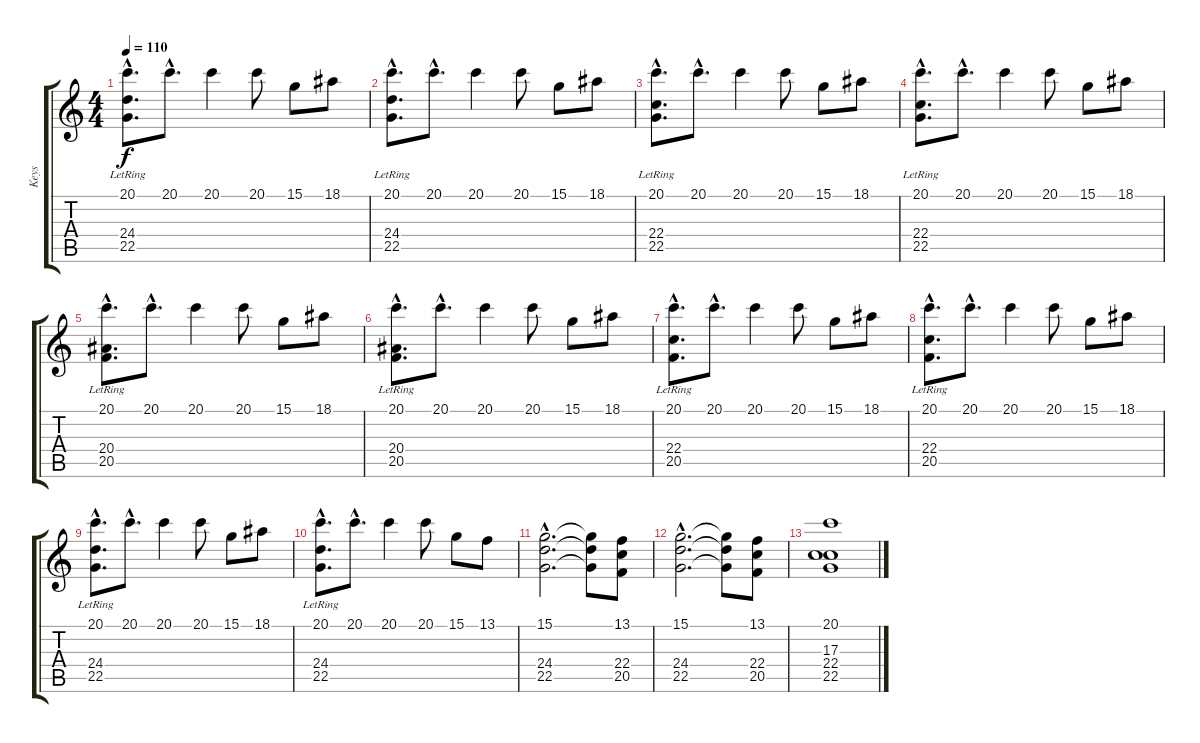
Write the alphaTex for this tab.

\track ("Keys" "Keys") {instrument rockorgan}
\staff {score tabs}
\tuning (E4 B3 G3 D3 A2 E2) {hide}
\ts (4 4)
\tempo 110
\clef g2
\ks c
(20.1{hac} 24.4{hac lr} 22.5{hac lr}).8{d dy f} 20.1{hac}.8{d} 20.1.4 20.1.8 15.1.8 18.1.8 |
(20.1{hac} 24.4{hac lr} 22.5{hac lr}).8{d} 20.1{hac}.8{d} 20.1.4 20.1.8 15.1.8 18.1.8 |
(20.1{hac} 22.4{hac lr} 22.5{hac lr}).8{d} 20.1{hac}.8{d} 20.1.4 20.1.8 15.1.8 18.1.8 |
(20.1{hac} 22.4{hac lr} 22.5{hac lr}).8{d} 20.1{hac}.8{d} 20.1.4 20.1.8 15.1.8 18.1.8 |
(20.1{hac} 20.4{hac lr} 20.5{hac lr}).8{d} 20.1{hac}.8{d} 20.1.4 20.1.8 15.1.8 18.1.8 |
(20.1{hac} 20.4{hac lr} 20.5{hac lr}).8{d} 20.1{hac}.8{d} 20.1.4 20.1.8 15.1.8 18.1.8 |
(20.1{hac} 22.4{hac lr} 20.5{hac lr}).8{d} 20.1{hac}.8{d} 20.1.4 20.1.8 15.1.8 18.1.8 |
(20.1{hac} 22.4{hac lr} 20.5{hac lr}).8{d} 20.1{hac}.8{d} 20.1.4 20.1.8 15.1.8 18.1.8 |
(20.1{hac} 24.4{hac lr} 22.5{hac lr}).8{d} 20.1{hac}.8{d} 20.1.4 20.1.8 15.1.8 18.1.8 |
(20.1{hac} 24.4{hac lr} 22.5{hac lr}).8{d} 20.1{hac}.8{d} 20.1.4 20.1.8 15.1.8 13.1.8 |
(15.1{hac} 24.4{hac} 22.5{hac}).2{d} (15.1{t} 24.4{t} 22.5{t}).8 (13.1 22.4 20.5).8 |
(15.1{hac} 24.4{hac} 22.5{hac}).2{d} (15.1{t} 24.4{t} 22.5{t}).8 (13.1 22.4 20.5).8 |
(20.1 17.3 22.4 22.5).1
